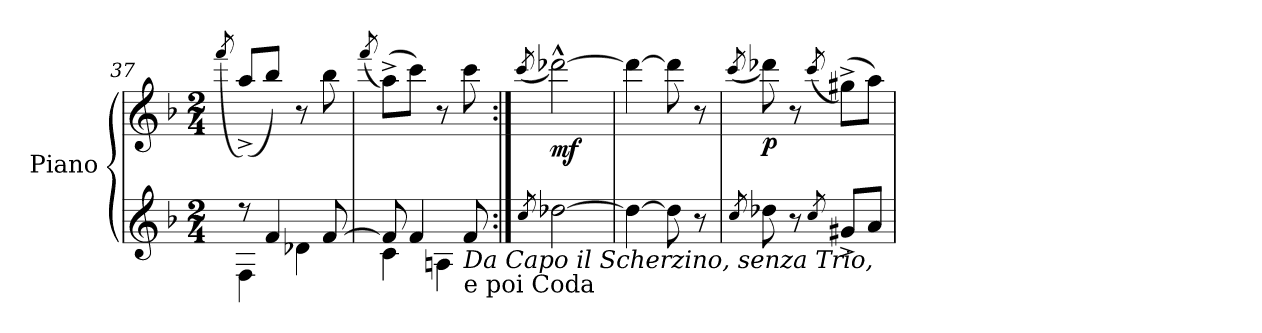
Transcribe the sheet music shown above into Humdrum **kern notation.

**kern	**kern	**dynam
*part1	*part1	*part1
*staff2	*staff1	*staff1/2
*I"Piano	*	*
*I'Pno.	*	*
*clefG2	*clefG2	*
*k[b-]	*k[b-]	*
*M2/4	*M2/4	*
=37	=37	=37
.	(<8qfff/	.
*^	*	*
8r	4F\	(<8aa^/L)	.
4f/	.	8bb-/J)	.
.	4d-X\	8r	.
[8f/	.	8bb-\	.
=38	=38	=38	=38
.	.	(<8qfff/	.
8f/]	4c\	(>8aa^\L)	.
4f/	.	8ccc\J)	.
.	4An\	8r	.
!LO:TX:b:i:t=Da Capo il Scherzino, senza Trio,	!	!	!
!LO:TX:b:t=e poi Coda	!	!	!
8f/	.	8ccc\	.
*v	*v	*	*
!!LO:LB:g=z
=39:|!	=39:|!	=39:|!
8qcc/	(<8qccc/	.
!	!	!LO:DY:b
[2dd-X\	[2ddd-X^^\)	mf
=40	=40	=40
4dd-\_	4ddd-\_	.
8dd-\]	8ddd-\]	.
8r	8r	.
=41	=41	=41
8qcc/	(<8qccc/	.
!	!	!LO:DY:b
8dd-X\	8ddd-X\)	p
8r	8r	.
8qcc/	(<8qccc/	.
8g#X^/L	(>8gg#X^\L)	.
8a/J	8aa\J)	.
=	=	=
*-	*-	*-
